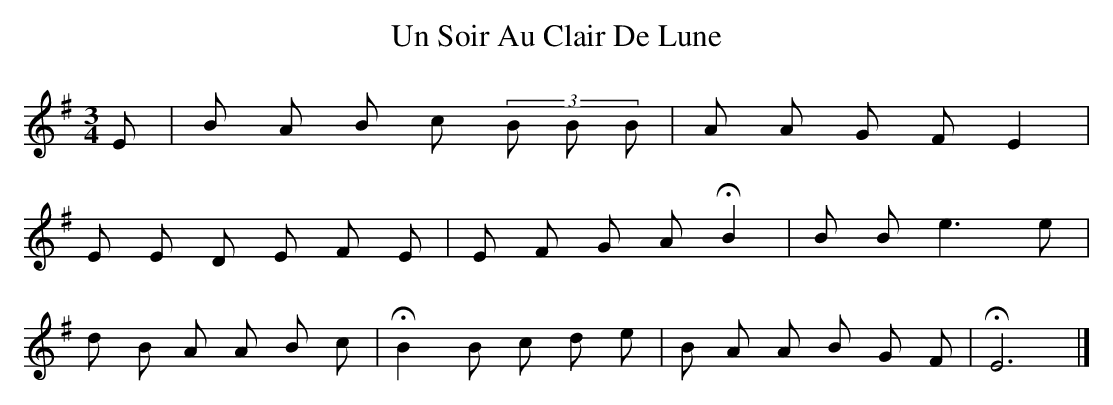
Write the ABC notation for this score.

X:1
T:Un Soir Au Clair De Lune
M:3/4
L:1/8
K:Em
E | B A B c (3B B B | A A G F E2 |
E E D E F E | E F G A !fermata! B2 | B B e3 e |
d B A A B c | !fermata! B2 B c d e | B A A B G F | !fermata! E6 |]
